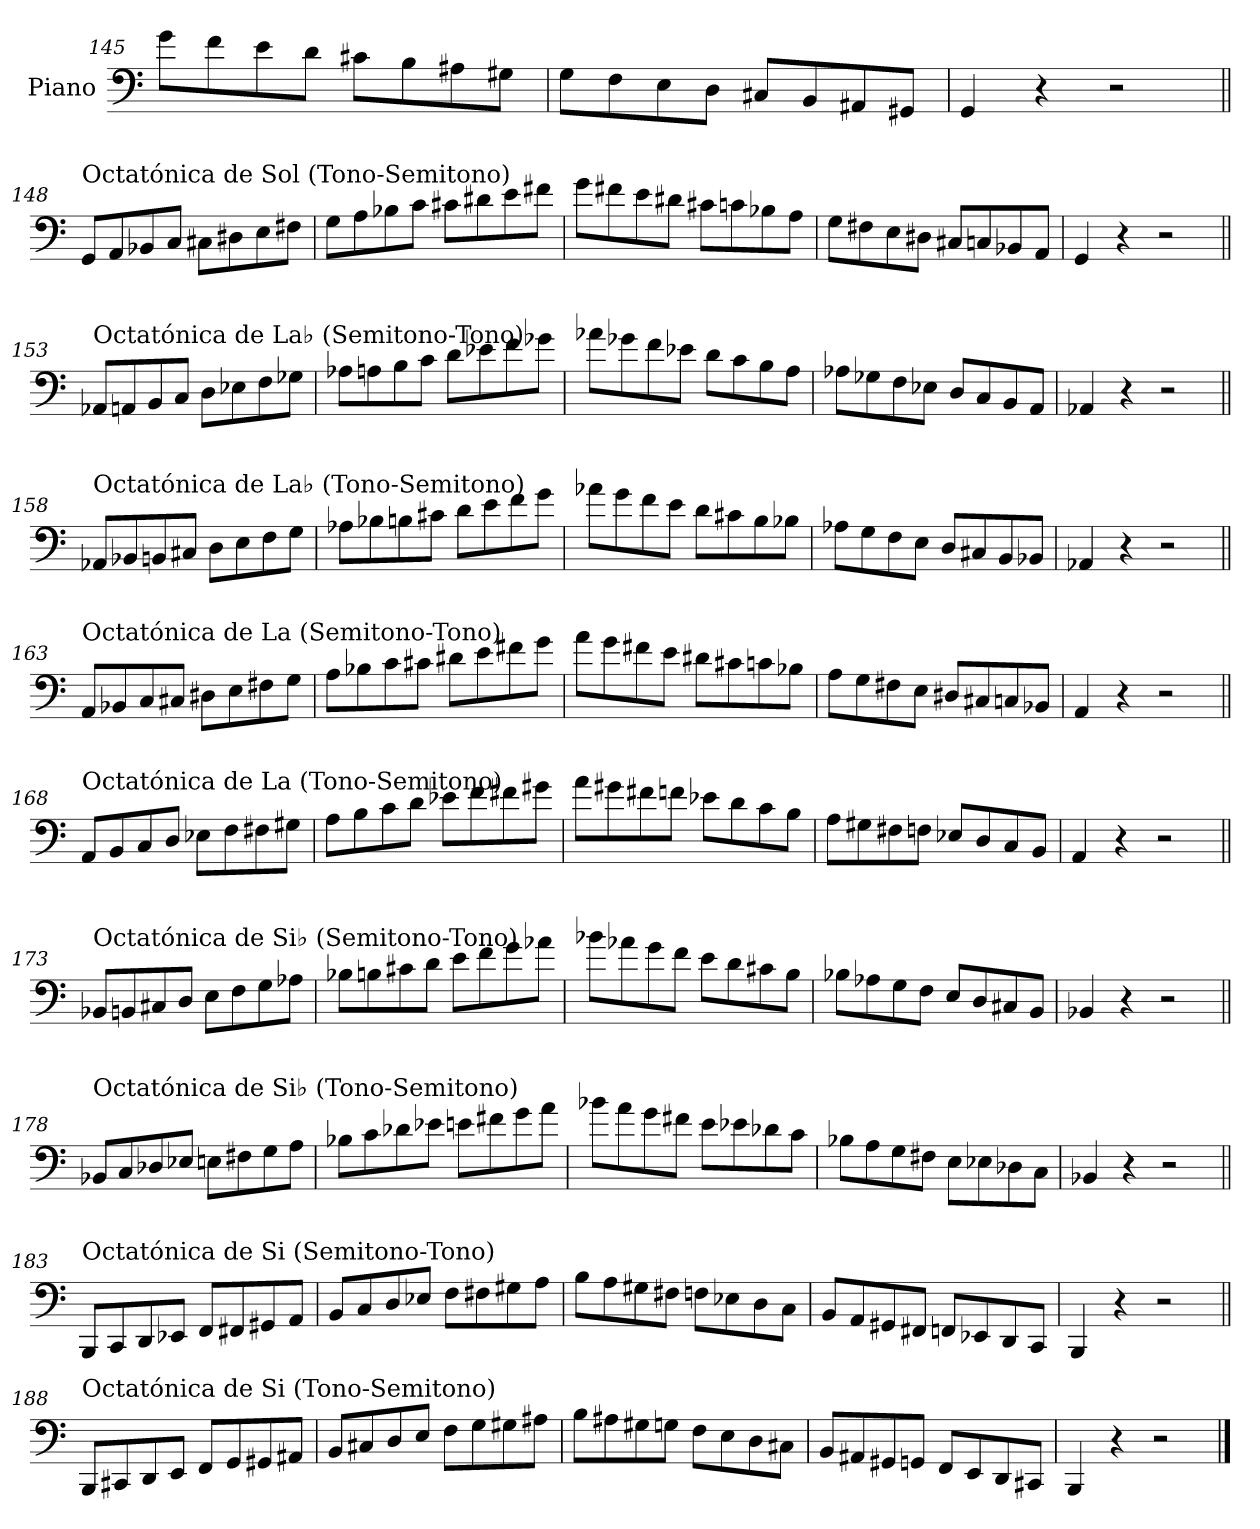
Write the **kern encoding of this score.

**kern
*part1
*staff1
*I"Piano
*I'Pno.
*clefF4
*k[]
=145
8g\L
8f\
8e\
8d\J
8c#X\L
8B\
8A#X\
8G#X\J
=146
8G\L
8F\
8E\
8D\J
8C#X/L
8BB/
8AA#X/
8GG#X/J
=147
4GG/
4r
2r
!!LO:LB:g=z
=148||
!LO:TX:a:t=Octatónica de Sol (Tono-Semitono)
8GG/L
8AA/
8BB-X/
8C/J
8C#X\L
8D#X\
8E\
8F#X\J
=149
8G\L
8A\
8B-X\
8c\J
8c#X\L
8d#X\
8e\
8f#X\J
=150
8g\L
8f#X\
8e\
8d#X\J
8c#X\L
8cn\
8B-X\
8A\J
=151
8G\L
8F#X\
8E\
8D#X\J
8C#X/L
8Cn/
8BB-X/
8AA/J
=152
4GG/
4r
2r
!!LO:PB:g=z
=153||
!LO:TX:a:t=Octatónica de La♭ (Semitono-Tono)
8AA-X/L
8AAn/
8BB/
8C/J
8D\L
8E-X\
8F\
8G-X\J
=154
8A-X\L
8An\
8B\
8c\J
8d\L
8e-X\
8f\
8g-X\J
=155
8a-X\L
8g-X\
8f\
8e-X\J
8d\L
8c\
8B\
8A\J
=156
8A-X\L
8G-X\
8F\
8E-X\J
8D/L
8C/
8BB/
8AA/J
=157
4AA-X/
4r
2r
!!LO:LB:g=z
=158||
!LO:TX:a:t=Octatónica de La♭ (Tono-Semitono)
8AA-X/L
8BB-X/
8BBn/
8C#X/J
8D\L
8E\
8F\
8G\J
=159
8A-X\L
8B-X\
8Bn\
8c#X\J
8d\L
8e\
8f\
8g\J
=160
8a-X\L
8g\
8f\
8e\J
8d\L
8c#X\
8B\
8B-X\J
=161
8A-X\L
8G\
8F\
8E\J
8D/L
8C#X/
8BB/
8BB-X/J
=162
4AA-X/
4r
2r
!!LO:LB:g=z
=163||
!LO:TX:a:t=Octatónica de La (Semitono-Tono)
8AA/L
8BB-X/
8C/
8C#X/J
8D#X\L
8E\
8F#X\
8G\J
=164
8A\L
8B-X\
8c\
8c#X\J
8d#X\L
8e\
8f#X\
8g\J
=165
8a\L
8g\
8f#X\
8e\J
8d#X\L
8c#X\
8cn\
8B-X\J
=166
8A\L
8G\
8F#X\
8E\J
8D#X/L
8C#X/
8Cn/
8BB-X/J
=167
4AA/
4r
2r
!!LO:LB:g=z
=168||
!LO:TX:a:t=Octatónica de La (Tono-Semitono)
8AA/L
8BB/
8C/
8D/J
8E-X\L
8F\
8F#X\
8G#X\J
=169
8A\L
8B\
8c\
8d\J
8e-X\L
8f\
8f#X\
8g#X\J
=170
8a\L
8g#X\
8f#X\
8fn\J
8e-X\L
8d\
8c\
8B\J
=171
8A\L
8G#X\
8F#X\
8Fn\J
8E-X/L
8D/
8C/
8BB/J
=172
4AA/
4r
2r
!!LO:LB:g=z
=173||
!LO:TX:a:t=Octatónica de Si♭ (Semitono-Tono)
8BB-X/L
8BBn/
8C#X/
8D/J
8E\L
8F\
8G\
8A-X\J
=174
8B-X\L
8Bn\
8c#X\
8d\J
8e\L
8f\
8g\
8a-X\J
=175
8b-X\L
8a-X\
8g\
8f\J
8e\L
8d\
8c#X\
8B\J
=176
8B-X\L
8A-X\
8G\
8F\J
8E/L
8D/
8C#X/
8BB/J
=177
4BB-X/
4r
2r
!!LO:LB:g=z
=178||
!LO:TX:a:t=Octatónica de Si♭ (Tono-Semitono)
8BB-X/L
8C/
8D-X/
8E-X/J
8En\L
8F#X\
8G\
8A\J
=179
8B-X\L
8c\
8d-X\
8e-X\J
8en\L
8f#X\
8g\
8a\J
=180
8b-X\L
8a\
8g\
8f#X\J
8e\L
8e-X\
8d-X\
8c\J
=181
8B-X\L
8A\
8G\
8F#X\J
8E\L
8E-X\
8D-X\
8C\J
=182
4BB-X/
4r
2r
!!LO:LB:g=z
=183||
!LO:TX:a:t=Octatónica de Si (Semitono-Tono)
8BBB/L
8CC/
8DD/
8EE-X/J
8FF/L
8FF#X/
8GG#X/
8AA/J
=184
8BB/L
8C/
8D/
8E-X/J
8F\L
8F#X\
8G#X\
8A\J
=185
8B\L
8A\
8G#X\
8F#X\J
8Fn\L
8E-X\
8D\
8C\J
=186
8BB/L
8AA/
8GG#X/
8FF#X/J
8FFn/L
8EE-X/
8DD/
8CC/J
=187
4BBB/
4r
2r
!!LO:LB:g=z
=188||
!LO:TX:a:t=Octatónica de Si (Tono-Semitono)
8BBB/L
8CC#X/
8DD/
8EE/J
8FF/L
8GG/
8GG#X/
8AA#X/J
=189
8BB/L
8C#X/
8D/
8E/J
8F\L
8G\
8G#X\
8A#X\J
=190
8B\L
8A#X\
8G#X\
8Gn\J
8F\L
8E\
8D\
8C#X\J
=191
8BB/L
8AA#X/
8GG#X/
8GGn/J
8FF/L
8EE/
8DD/
8CC#X/J
=192
4BBB/
4r
2r
==
*-
